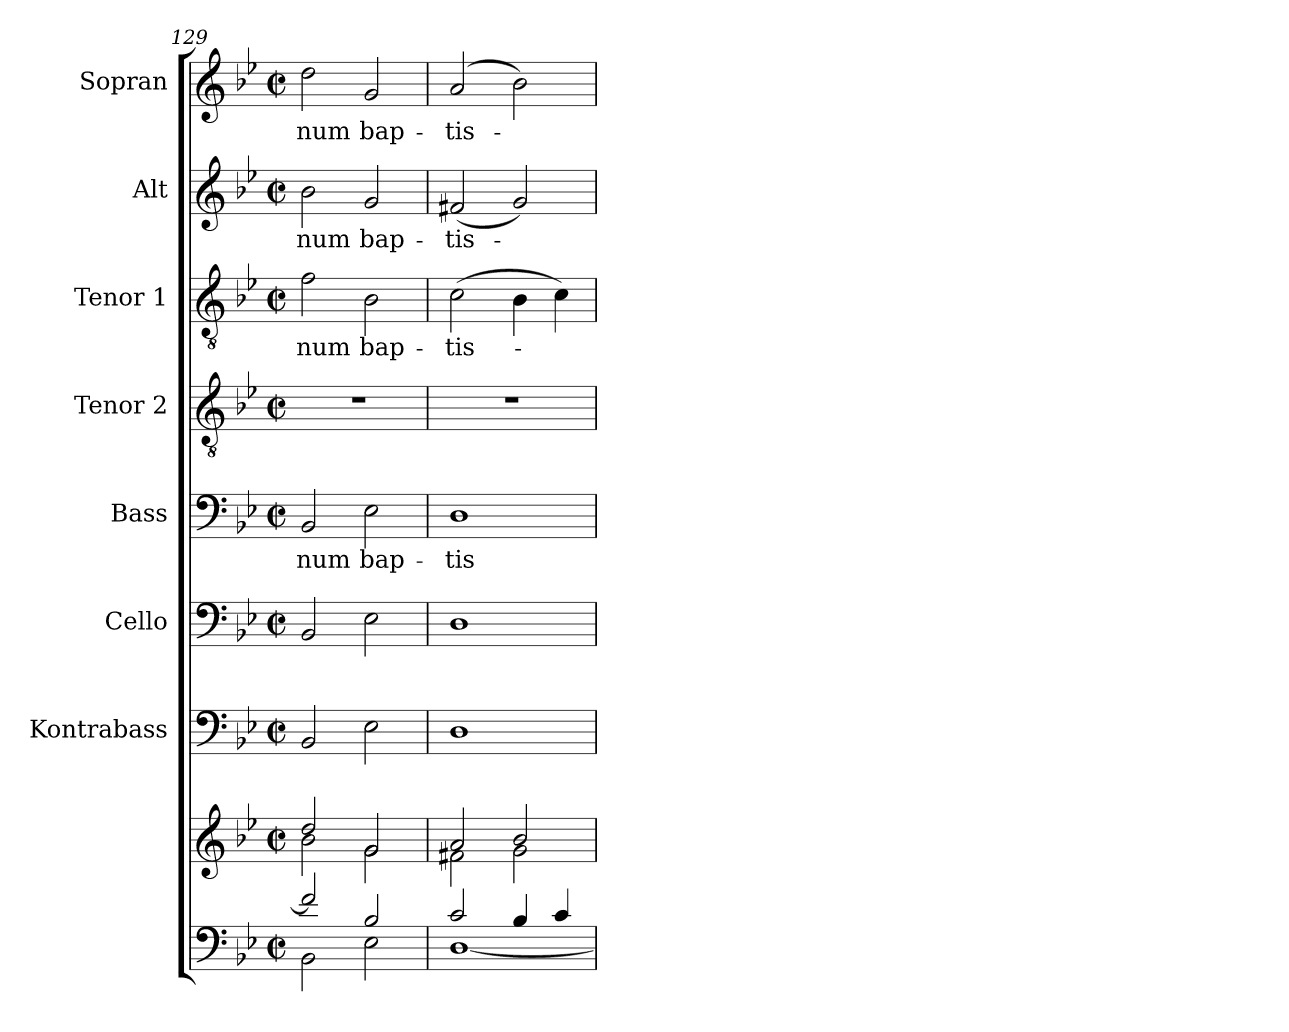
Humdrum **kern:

**kern	**kern	**kern	**kern	**kern	**text	**kern	**kern	**text	**kern	**text	**kern	**text
*part8	*part8	*part7	*part6	*part5	*part5	*part4	*part3	*part3	*part2	*part2	*part1	*part1
*staff9	*staff8	*staff7	*staff6	*staff5	*staff5	*staff4	*staff3	*staff3	*staff2	*staff2	*staff1	*staff1
*	*	*I"Kontrabass	*I"Cello	*I"Bass	*	*I"Tenor 2	*I"Tenor 1	*	*I"Alt	*	*I"Sopran	*
*	*	*I'Kb.	*	*I'B.	*	*I'T. 2	*I'T. 1	*	*I'A.	*	*I'S.	*
*clefF4	*clefG2	*clefF4	*clefF4	*clefF4	*	*clefGv2	*clefGv2	*	*clefG2	*	*clefG2	*
*	*	*ITrd7c12	*	*	*	*	*	*	*	*	*	*
*k[b-e-]	*k[b-e-]	*k[b-e-]	*k[b-e-]	*k[b-e-]	*	*k[b-e-]	*k[b-e-]	*	*k[b-e-]	*	*k[b-e-]	*
*B-:	*B-:	*B-:	*B-:	*B-:	*	*B-:	*B-:	*	*B-:	*	*B-:	*
*M2/2	*M2/2	*M2/2	*M2/2	*M2/2	*	*M2/2	*M2/2	*	*M2/2	*	*M2/2	*
*met(c|)	*met(c|)	*met(c|)	*met(c|)	*met(c|)	*	*met(c|)	*met(c|)	*	*met(c|)	*	*met(c|)	*
=129	=129	=129	=129	=129	=129	=129	=129	=129	=129	=129	=129	=129
*^	*^	*	*	*	*	*	*	*	*	*	*	*
!	!	!	!	!	!	!	!LO:LY:b	!	!	!LO:LY:b	!	!LO:LY:b	!	!LO:LY:b
2f/]	2BB-\	2dd/	2b-\	2BBB-/	2BB-/	2BB-/	-num	1r	2f\	-num	2b-\	-num	2dd\	-num
!	!	!	!	!	!	!	!LO:LY:b	!	!	!LO:LY:b	!	!LO:LY:b	!	!LO:LY:b
2B-/	2E-\	2g/	2g\	2EE-\	2E-\	2E-\	bap-	.	2B-\	bap-	2g/	bap-	2g/	bap-
=130	=130	=130	=130	=130	=130	=130	=130	=130	=130	=130	=130	=130	=130	=130
!	!	!	!	!	!	!	!LO:LY:b	!	!	!LO:LY:b	!	!LO:LY:b	!	!LO:LY:b
2c/	[<1D	2a/	2f#X\	1DD	1D	1D	-tis-	1r	(>2c\	-tis-	(<2f#X/	-tis-	(2a/	-tis-
4B-/	.	2b-/	2g\	.	.	.	.	.	4B-\	.	2g/)	.	2b-\)	.
4c/	.	.	.	.	.	.	.	.	4c\)	.	.	.	.	.
*v	*v	*	*	*	*	*	*	*	*	*	*	*	*	*
*	*v	*v	*	*	*	*	*	*	*	*	*	*	*
=	=	=	=	=	=	=	=	=	=	=	=	=
*-	*-	*-	*-	*-	*-	*-	*-	*-	*-	*-	*-	*-
